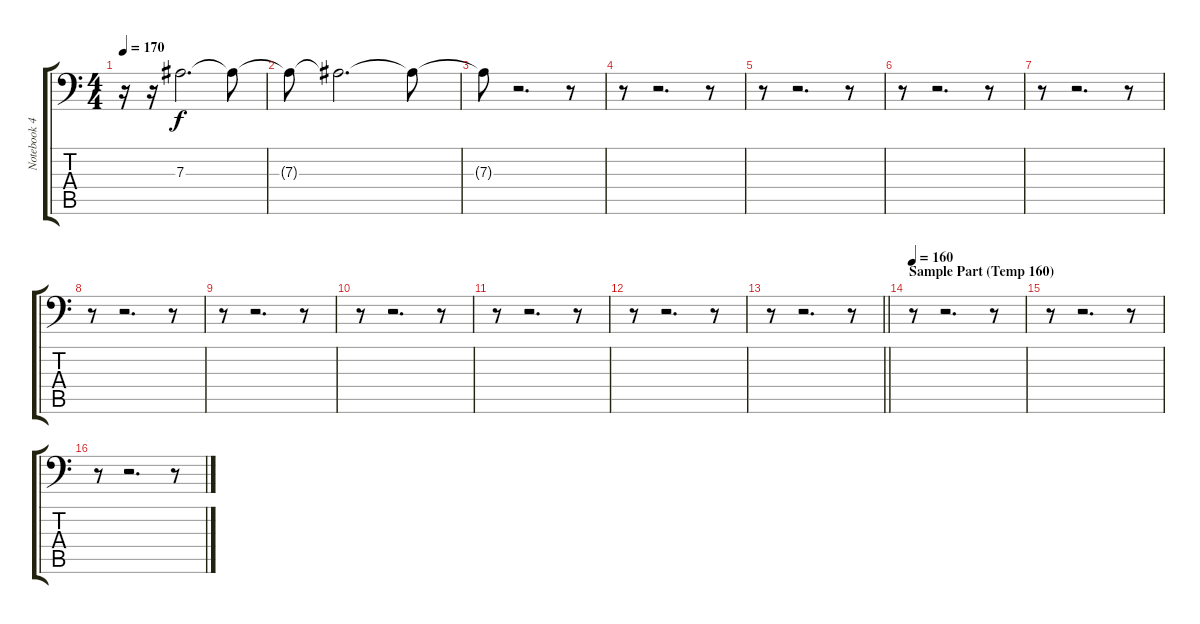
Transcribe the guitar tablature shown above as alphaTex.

\track ("Notebook 4" "Notebook 4") {instrument lead2sawtooth}
\staff {score tabs}
\tuning (C4 G3 Eb3 Bb2 F2 Bb1) {hide}
\ts (4 4)
\tempo 170
\clef f4
\ks c
r.16{dy f} r.16 7.3.2{d volume 0} 7.3{t}.8 |
7.3{t}.8 7.3{t}.2{d} 7.3{t}.8 |
7.3{t}.8 r.2{d} r.8 |
r.8 r.2{d} r.8 |
r.8 r.2{d} r.8 |
r.8 r.2{d} r.8 |
r.8 r.2{d} r.8 |
r.8 r.2{d} r.8 |
r.8 r.2{d} r.8 |
r.8 r.2{d} r.8 |
r.8 r.2{d} r.8 |
r.8 r.2{d} r.8 |
\barLineRight lightlight
r.8 r.2{d} r.8 |
\section ("" "Sample Part (Temp 160)")
\tempo 160
r.8 r.2{d} r.8 |
r.8 r.2{d} r.8 |
r.8 r.2{d} r.8
